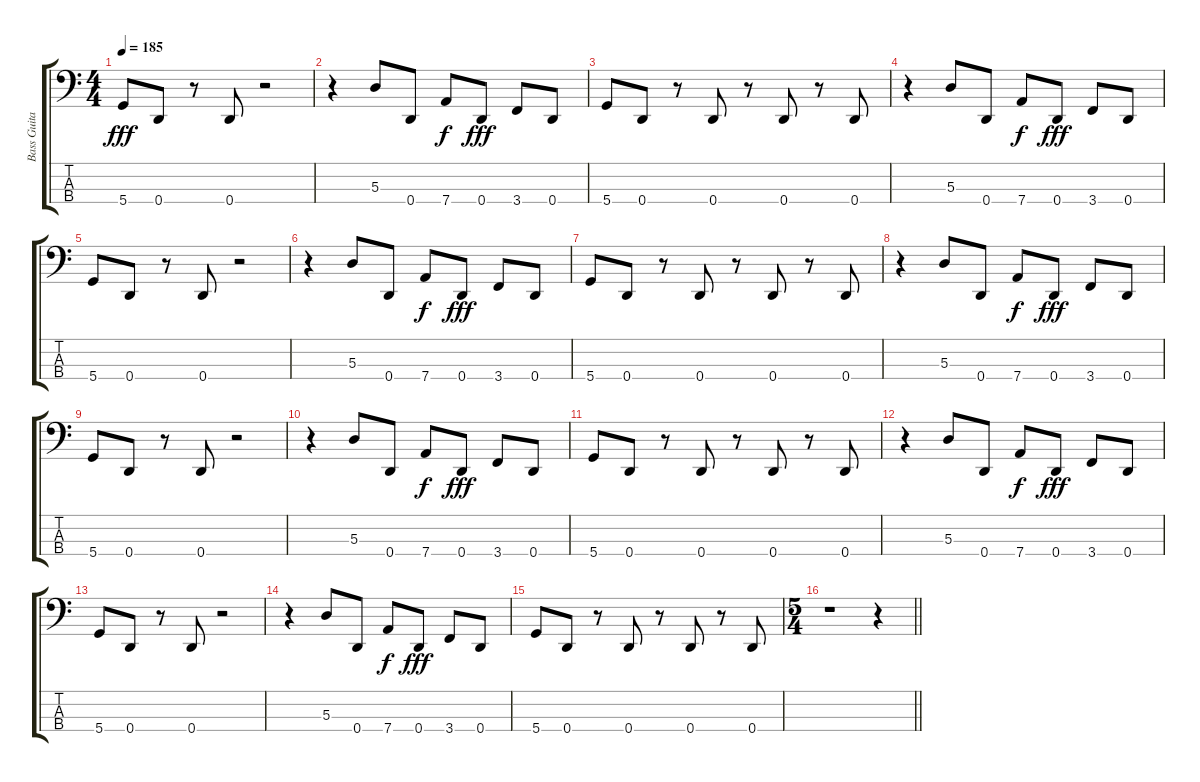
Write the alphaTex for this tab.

\track ("Bass Guitar" "Bass Guita") {instrument electricbassfinger}
\staff {score tabs}
\tuning (G2 D2 A1 D1) {hide}
\ts (4 4)
\tempo 185
\clef f4
\ks c
5.4.8{dy fff} 0.4.8 r.8 0.4.8 r.2 |
r.4 5.3.8 0.4.8 7.4.8{dy f} 0.4.8{dy fff} 3.4.8 0.4.8 |
5.4.8 0.4.8 r.8 0.4.8 r.8 0.4.8 r.8 0.4.8 |
r.4 5.3.8 0.4.8 7.4.8{dy f} 0.4.8{dy fff} 3.4.8 0.4.8 |
5.4.8 0.4.8 r.8 0.4.8 r.2 |
r.4 5.3.8 0.4.8 7.4.8{dy f} 0.4.8{dy fff} 3.4.8 0.4.8 |
5.4.8 0.4.8 r.8 0.4.8 r.8 0.4.8 r.8 0.4.8 |
r.4 5.3.8 0.4.8 7.4.8{dy f} 0.4.8{dy fff} 3.4.8 0.4.8 |
5.4.8 0.4.8 r.8 0.4.8 r.2 |
r.4 5.3.8 0.4.8 7.4.8{dy f} 0.4.8{dy fff} 3.4.8 0.4.8 |
5.4.8 0.4.8 r.8 0.4.8 r.8 0.4.8 r.8 0.4.8 |
r.4 5.3.8 0.4.8 7.4.8{dy f} 0.4.8{dy fff} 3.4.8 0.4.8 |
5.4.8 0.4.8 r.8 0.4.8 r.2 |
r.4 5.3.8 0.4.8 7.4.8{dy f} 0.4.8{dy fff} 3.4.8 0.4.8 |
5.4.8 0.4.8 r.8 0.4.8 r.8 0.4.8 r.8 0.4.8 |
\ts (5 4)
\barLineRight lightlight
r.1 r.4
